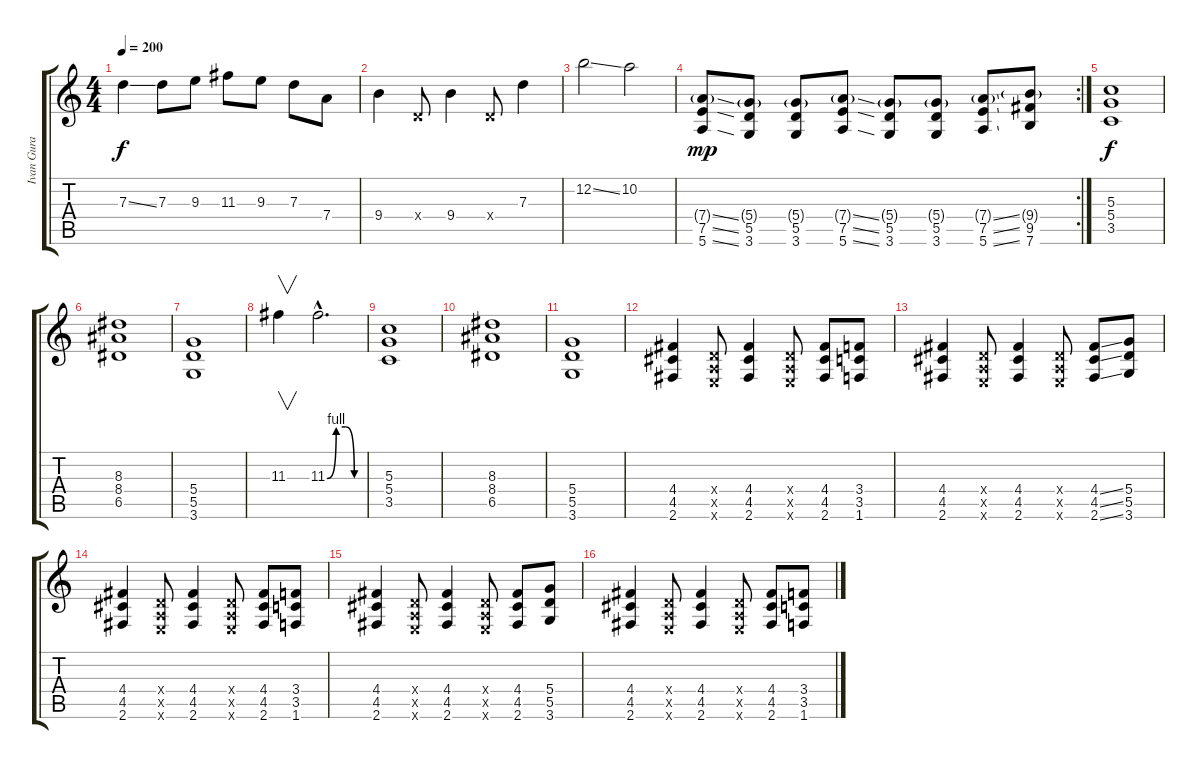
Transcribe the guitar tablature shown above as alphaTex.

\track ("Ivan Gura" "Ivan Gura") {instrument distortionguitar}
\staff {score tabs}
\tuning (E4 B3 G3 D3 A2 E2) {hide}
\ts (4 4)
\tempo 200
\clef g2
\ks c
7.3{ss}.4{dy f} 7.3.8 9.3.8 11.3.8 9.3.8 7.3.8 7.4.8 |
9.4.4 0.4{x}.8 9.4.4 0.4{x}.8 7.3.4 |
12.2{ss}.2 10.2.2 |
\rc 2
(7.4{ss g} 7.5{ss} 5.6{ss}).8{dy mp} (5.4{g} 5.5 3.6).8 (5.4{g} 5.5 3.6).8 (7.4{ss g} 7.5{ss} 5.6{ss}).8 (5.4{g} 5.5 3.6).8 (5.4{g} 5.5 3.6).8 (7.4{ss g} 7.5{ss} 5.6{ss}).8 (9.4{g} 9.5 7.6).8 |
(5.3 5.4 3.5).1{dy f} |
(8.3 8.4 6.5).1 |
(5.4 5.5 3.6).1 |
11.3.4{v} 11.3{be (custom 0 0 15 4 30 4 45 0 60 0) hac}.2{d} |
(5.3 5.4 3.5).1 |
(8.3 8.4 6.5).1 |
(5.4 5.5 3.6).1 |
(4.4 4.5 2.6).4 (0.4{x} 0.5{x} 0.6{x}).8 (4.4 4.5 2.6).4 (0.4{x} 0.5{x} 0.6{x}).8 (4.4 4.5 2.6).8 (3.4 3.5 1.6).8 |
(4.4 4.5 2.6).4 (0.4{x} 0.5{x} 0.6{x}).8 (4.4 4.5 2.6).4 (0.4{x} 0.5{x} 0.6{x}).8 (4.4{ss} 4.5{ss} 2.6{ss}).8 (5.4 5.5 3.6).8 |
(4.4 4.5 2.6).4 (0.4{x} 0.5{x} 0.6{x}).8 (4.4 4.5 2.6).4 (0.4{x} 0.5{x} 0.6{x}).8 (4.4 4.5 2.6).8 (3.4 3.5 1.6).8 |
(4.4 4.5 2.6).4 (0.4{x} 0.5{x} 0.6{x}).8 (4.4 4.5 2.6).4 (0.4{x} 0.5{x} 0.6{x}).8 (4.4 4.5 2.6).8 (5.4 5.5 3.6).8 |
(4.4 4.5 2.6).4 (0.4{x} 0.5{x} 0.6{x}).8 (4.4 4.5 2.6).4 (0.4{x} 0.5{x} 0.6{x}).8 (4.4 4.5 2.6).8 (3.4 3.5 1.6).8
